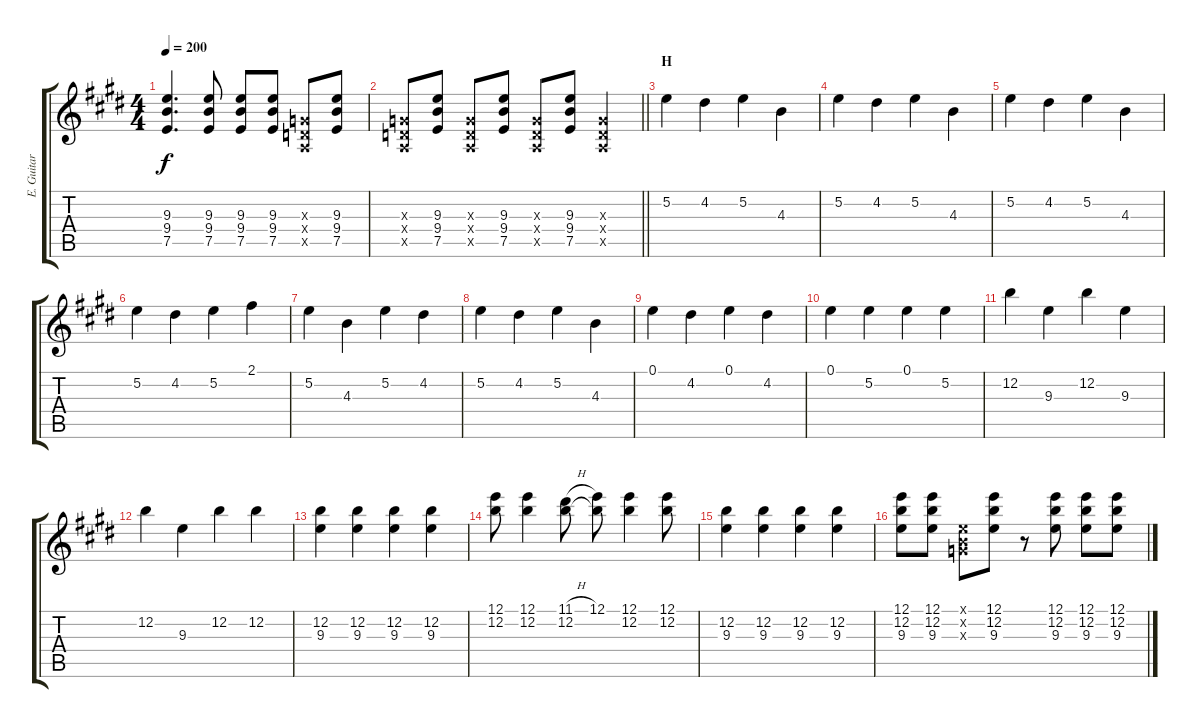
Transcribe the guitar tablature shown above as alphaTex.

\track ("E. Guitar I" "E. Guitar ") {instrument overdrivenguitar}
\staff {score tabs}
\tuning (E4 B3 G3 D3 A2 E2) {hide}
\ts (4 4)
\tempo 200
\clef g2
\ks e
(9.3 9.4 7.5).4{d dy f} (9.3 9.4 7.5).8 (9.3 9.4 7.5).8 (9.3 9.4 7.5).8 (0.3{x} 0.4{x} 0.5{x}).8 (9.3 9.4 7.5).8 |
\barLineRight lightlight
(0.3{x} 0.4{x} 0.5{x}).8 (9.3 9.4 7.5).8 (0.3{x} 0.4{x} 0.5{x}).8 (9.3 9.4 7.5).8 (0.3{x} 0.4{x} 0.5{x}).8 (9.3 9.4 7.5).8 (0.3{x} 0.4{x} 0.5{x}).4 |
\section ("" "H")
5.2.4 4.2.4 5.2.4 4.3.4 |
5.2.4 4.2.4 5.2.4 4.3.4 |
5.2.4 4.2.4 5.2.4 4.3.4 |
5.2.4 4.2.4 5.2.4 2.1.4 |
5.2.4 4.3.4 5.2.4 4.2.4 |
5.2.4 4.2.4 5.2.4 4.3.4 |
0.1.4 4.2.4 0.1.4 4.2.4 |
0.1.4 5.2.4 0.1.4 5.2.4 |
12.2.4 9.3.4 12.2.4 9.3.4 |
12.2.4 9.3.4 12.2.4 12.2.4 |
(12.2 9.3).4 (12.2 9.3).4 (12.2 9.3).4 (12.2 9.3).4 |
(12.1 12.2).8 (12.1 12.2).4 (11.1{h} 12.2).8 (12.1 12.2{t}).8 (12.1 12.2).4 (12.1 12.2).8 |
(12.2 9.3).4 (12.2 9.3).4 (12.2 9.3).4 (12.2 9.3).4 |
(12.1 12.2 9.3).8 (12.1 12.2 9.3).8 (0.1{x} 0.2{x} 0.3{x}).8 (12.1 12.2 9.3).8 r.8 (12.1 12.2 9.3).8 (12.1 12.2 9.3).8 (12.1 12.2 9.3).8
